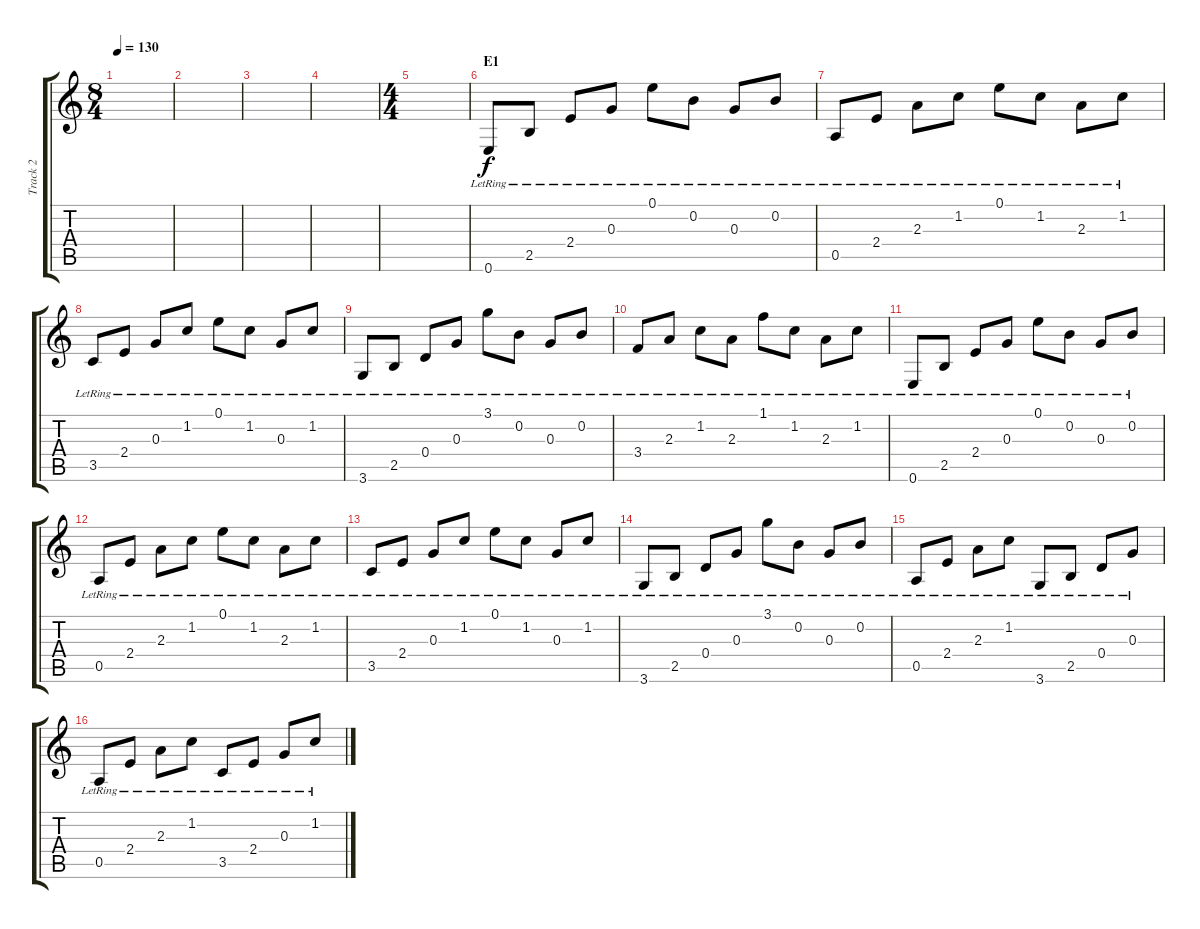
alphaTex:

\track ("Track 2" "Track 2") {instrument acousticguitarsteel}
\staff {score tabs}
\tuning (E4 B3 G3 D3 A2 E2) {hide}
\ts (8 4)
\tempo 130
\clef g2
\ks c
|
|
|
|
\ts (4 4)
|
\section ("" "E1")
0.6{lr}.8 2.5{lr}.8 2.4{lr}.8 0.3{lr}.8 0.1{lr}.8 0.2{lr}.8 0.3{lr}.8 0.2{lr}.8 |
0.5{lr}.8 2.4{lr}.8 2.3{lr}.8 1.2{lr}.8 0.1{lr}.8 1.2{lr}.8 2.3{lr}.8 1.2{lr}.8 |
3.5{lr}.8 2.4{lr}.8 0.3{lr}.8 1.2{lr}.8 0.1{lr}.8 1.2{lr}.8 0.3{lr}.8 1.2{lr}.8 |
3.6{lr}.8 2.5{lr}.8 0.4{lr}.8 0.3{lr}.8 3.1{lr}.8 0.2{lr}.8 0.3{lr}.8 0.2{lr}.8 |
3.4{lr}.8 2.3{lr}.8 1.2{lr}.8 2.3{lr}.8 1.1{lr}.8 1.2{lr}.8 2.3{lr}.8 1.2{lr}.8 |
0.6{lr}.8 2.5{lr}.8 2.4{lr}.8 0.3{lr}.8 0.1{lr}.8 0.2{lr}.8 0.3{lr}.8 0.2{lr}.8 |
0.5{lr}.8 2.4{lr}.8 2.3{lr}.8 1.2{lr}.8 0.1{lr}.8 1.2{lr}.8 2.3{lr}.8 1.2{lr}.8 |
3.5{lr}.8 2.4{lr}.8 0.3{lr}.8 1.2{lr}.8 0.1{lr}.8 1.2{lr}.8 0.3{lr}.8 1.2{lr}.8 |
3.6{lr}.8 2.5{lr}.8 0.4{lr}.8 0.3{lr}.8 3.1{lr}.8 0.2{lr}.8 0.3{lr}.8 0.2{lr}.8 |
0.5{lr}.8 2.4{lr}.8 2.3{lr}.8 1.2{lr}.8 3.6{lr}.8 2.5{lr}.8 0.4{lr}.8 0.3{lr}.8 |
0.5{lr}.8 2.4{lr}.8 2.3{lr}.8 1.2{lr}.8 3.5{lr}.8 2.4{lr}.8 0.3{lr}.8 1.2{lr}.8
